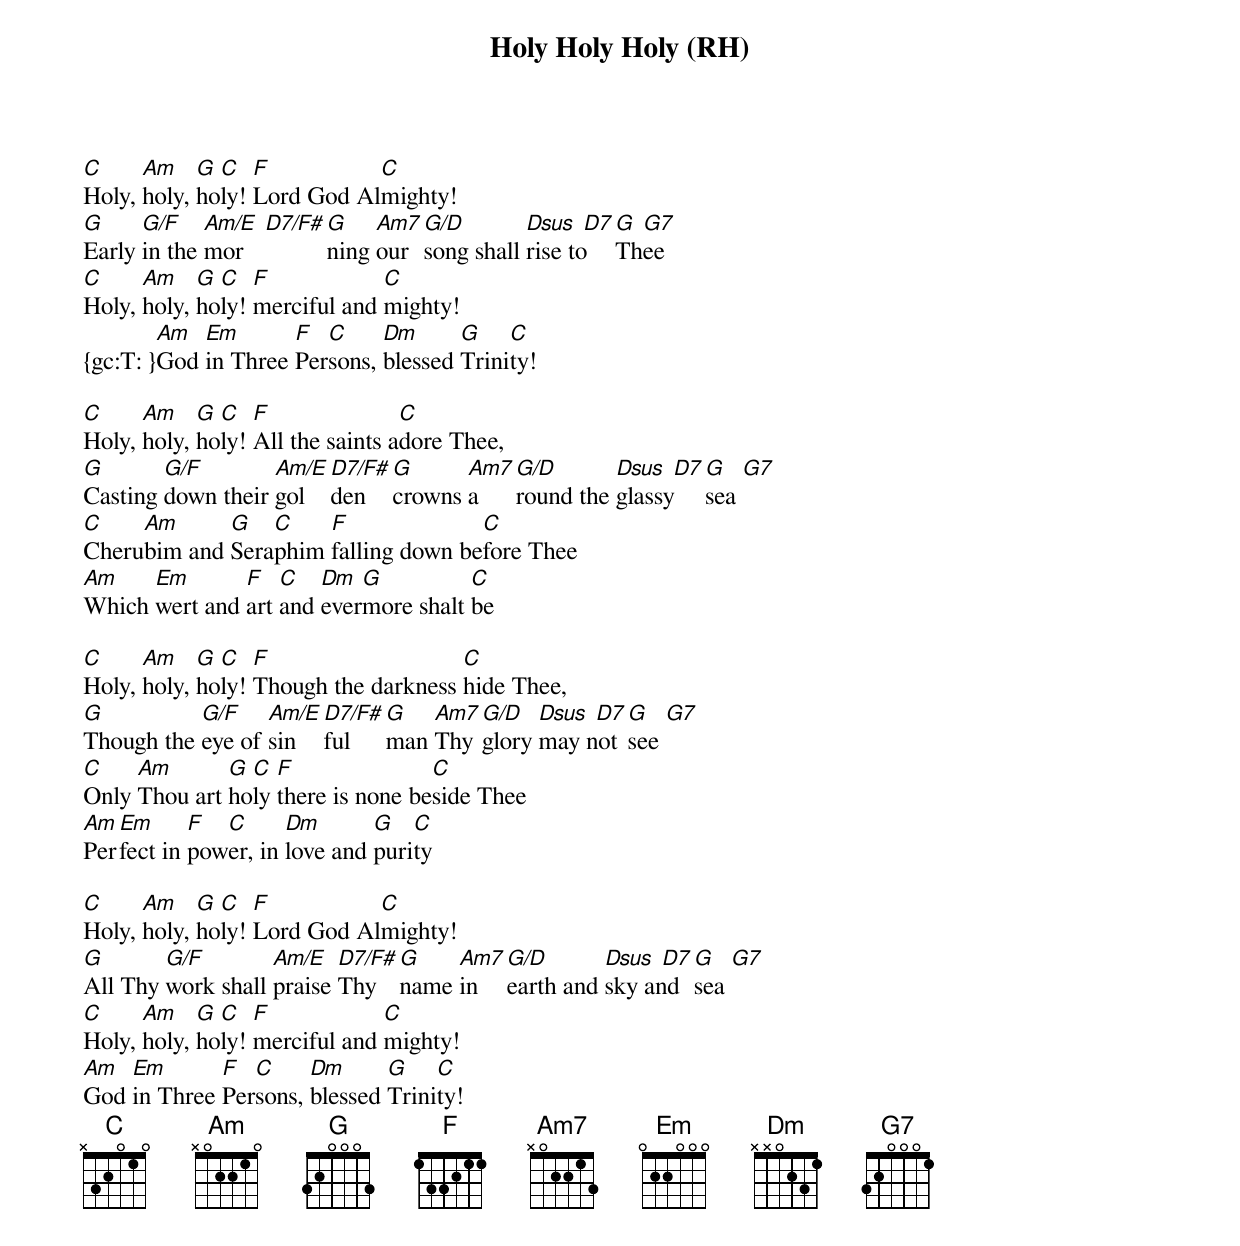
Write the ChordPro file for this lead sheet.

{title: Holy Holy Holy (RH)}
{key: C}
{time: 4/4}
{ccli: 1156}
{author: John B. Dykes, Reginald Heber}
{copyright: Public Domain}

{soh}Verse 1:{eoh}
[C]Holy, [Am]holy, [G]ho[C]ly! [F]Lord God Al[C]mighty!
[G]Early [G/F]in the [Am/E  D7/F#]mor[G]ning [Am7]our [G/D]song shall [Dsus  D7]rise to [G  G7]Thee
[C]Holy, [Am]holy, [G]ho[C]ly! [F]merciful and [C]mighty!
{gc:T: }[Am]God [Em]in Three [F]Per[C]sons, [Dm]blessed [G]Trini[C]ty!

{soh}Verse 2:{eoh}
[C]Holy, [Am]holy, [G]ho[C]ly! [F]All the saints a[C]dore Thee,
[G]Casting [G/F]down their [Am/E]gol[D7/F#]den [G]crowns [Am7]a[G/D]round the [Dsus  D7]glassy [G]sea [G7]
[C]Cheru[Am]bim and [G]Sera[C]phim [F]falling down be[C]fore Thee
[Am]Which [Em]wert and [F]art [C]and [Dm]ever[G]more shalt [C]be

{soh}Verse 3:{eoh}
[C]Holy, [Am]holy, [G]ho[C]ly! [F]Though the darkness [C]hide Thee,
[G]Though the [G/F]eye of [Am/E]sin[D7/F#]ful [G]man [Am7]Thy [G/D]glory [Dsus  D7]may not [G]see [G7]
[C]Only [Am]Thou art [G]ho[C]ly [F]there is none be[C]side Thee
[Am]Per[Em]fect in [F]pow[C]er, in [Dm]love and [G]puri[C]ty

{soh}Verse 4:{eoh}
[C]Holy, [Am]holy, [G]ho[C]ly! [F]Lord God Al[C]mighty!
[G]All Thy [G/F]work shall [Am/E]praise [D7/F#]Thy [G]name [Am7]in [G/D]earth and [Dsus  D7]sky and [G]sea [G7]
[C]Holy, [Am]holy, [G]ho[C]ly! [F]merciful and [C]mighty!
[Am]God [Em]in Three [F]Per[C]sons, [Dm]blessed [G]Trini[C]ty!
